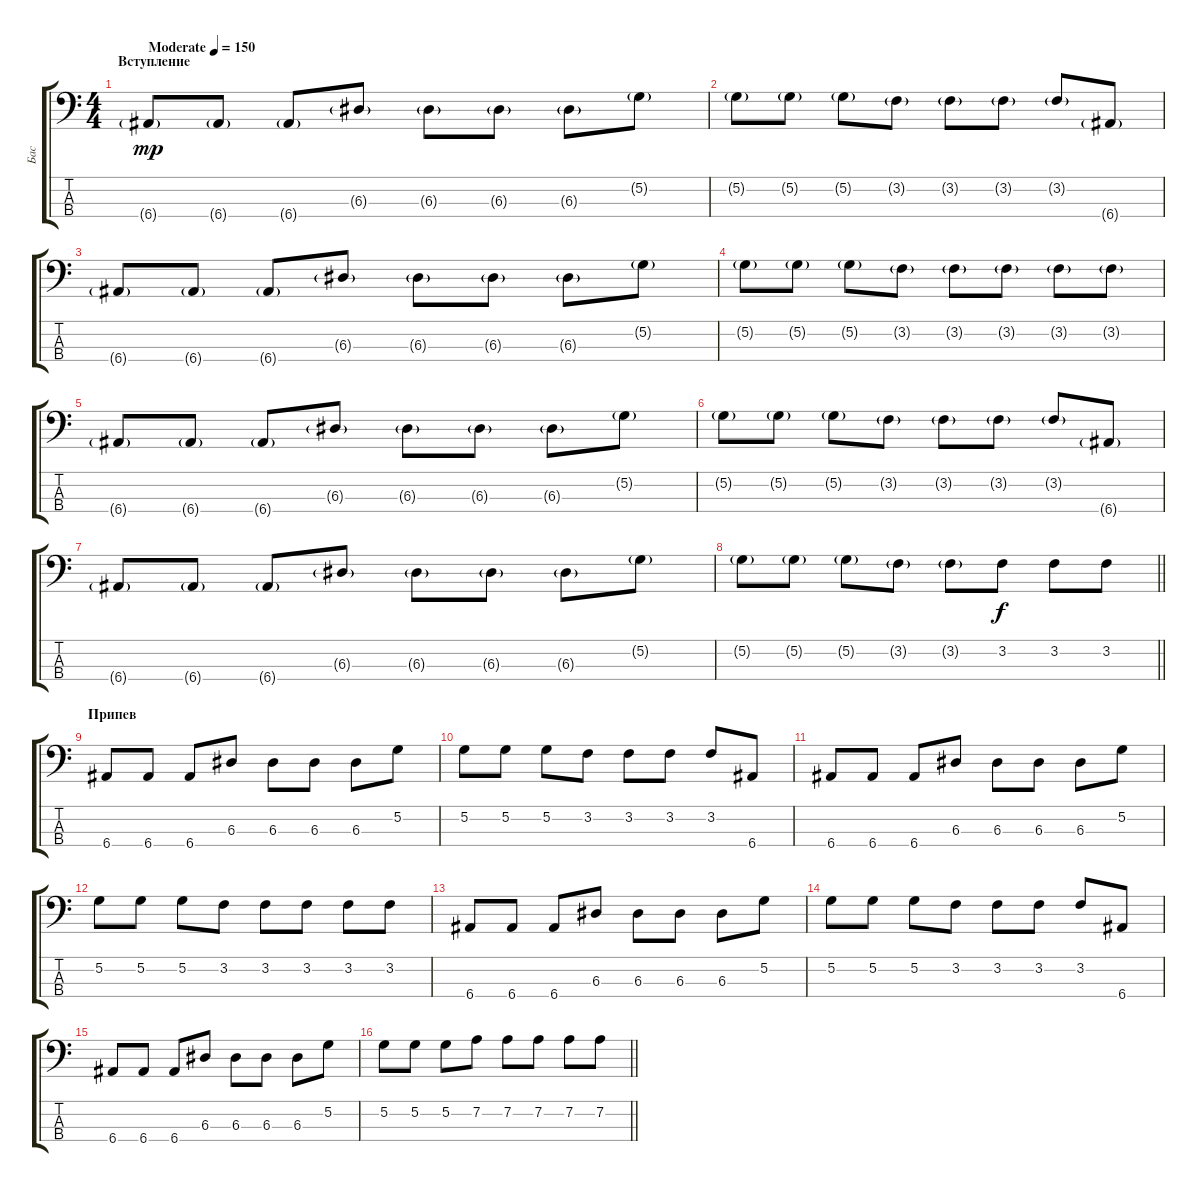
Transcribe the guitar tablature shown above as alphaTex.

\track ("Бас" "Бас") {instrument electricbassfinger}
\staff {score tabs}
\tuning (G2 D2 A1 E1) {hide}
\ts (4 4)
\section ("" "Вступление")
\tempo (150 "Moderate")
\clef f4
\ks c
6.4{g}.8{dy mp instrument electricbassfinger} 6.4{g}.8 6.4{g}.8 6.3{g}.8 6.3{g}.8 6.3{g}.8 6.3{g}.8 5.2{g}.8 |
5.2{g}.8 5.2{g}.8 5.2{g}.8 3.2{g}.8 3.2{g}.8 3.2{g}.8 3.2{g}.8 6.4{g}.8 |
6.4{g}.8 6.4{g}.8 6.4{g}.8 6.3{g}.8 6.3{g}.8 6.3{g}.8 6.3{g}.8 5.2{g}.8 |
5.2{g}.8 5.2{g}.8 5.2{g}.8 3.2{g}.8 3.2{g}.8 3.2{g}.8 3.2{g}.8 3.2{g}.8 |
6.4{g}.8 6.4{g}.8 6.4{g}.8 6.3{g}.8 6.3{g}.8 6.3{g}.8 6.3{g}.8 5.2{g}.8 |
5.2{g}.8 5.2{g}.8 5.2{g}.8 3.2{g}.8 3.2{g}.8 3.2{g}.8 3.2{g}.8 6.4{g}.8 |
6.4{g}.8 6.4{g}.8 6.4{g}.8 6.3{g}.8 6.3{g}.8 6.3{g}.8 6.3{g}.8 5.2{g}.8 |
\barLineRight lightlight
5.2{g}.8 5.2{g}.8 5.2{g}.8 3.2{g}.8 3.2{g}.8 3.2.8{dy f volume 16} 3.2.8 3.2.8 |
\section ("" "Припев")
6.4.8 6.4.8 6.4.8 6.3.8 6.3.8 6.3.8 6.3.8 5.2.8 |
5.2.8 5.2.8 5.2.8 3.2.8 3.2.8 3.2.8 3.2.8 6.4.8 |
6.4.8 6.4.8 6.4.8 6.3.8 6.3.8 6.3.8 6.3.8 5.2.8 |
5.2.8 5.2.8 5.2.8 3.2.8 3.2.8 3.2.8 3.2.8 3.2.8 |
6.4.8 6.4.8 6.4.8 6.3.8 6.3.8 6.3.8 6.3.8 5.2.8 |
5.2.8 5.2.8 5.2.8 3.2.8 3.2.8 3.2.8 3.2.8 6.4.8 |
6.4.8 6.4.8 6.4.8 6.3.8 6.3.8 6.3.8 6.3.8 5.2.8 |
\barLineRight lightlight
5.2.8 5.2.8 5.2.8 7.2.8 7.2.8 7.2.8 7.2.8 7.2.8
